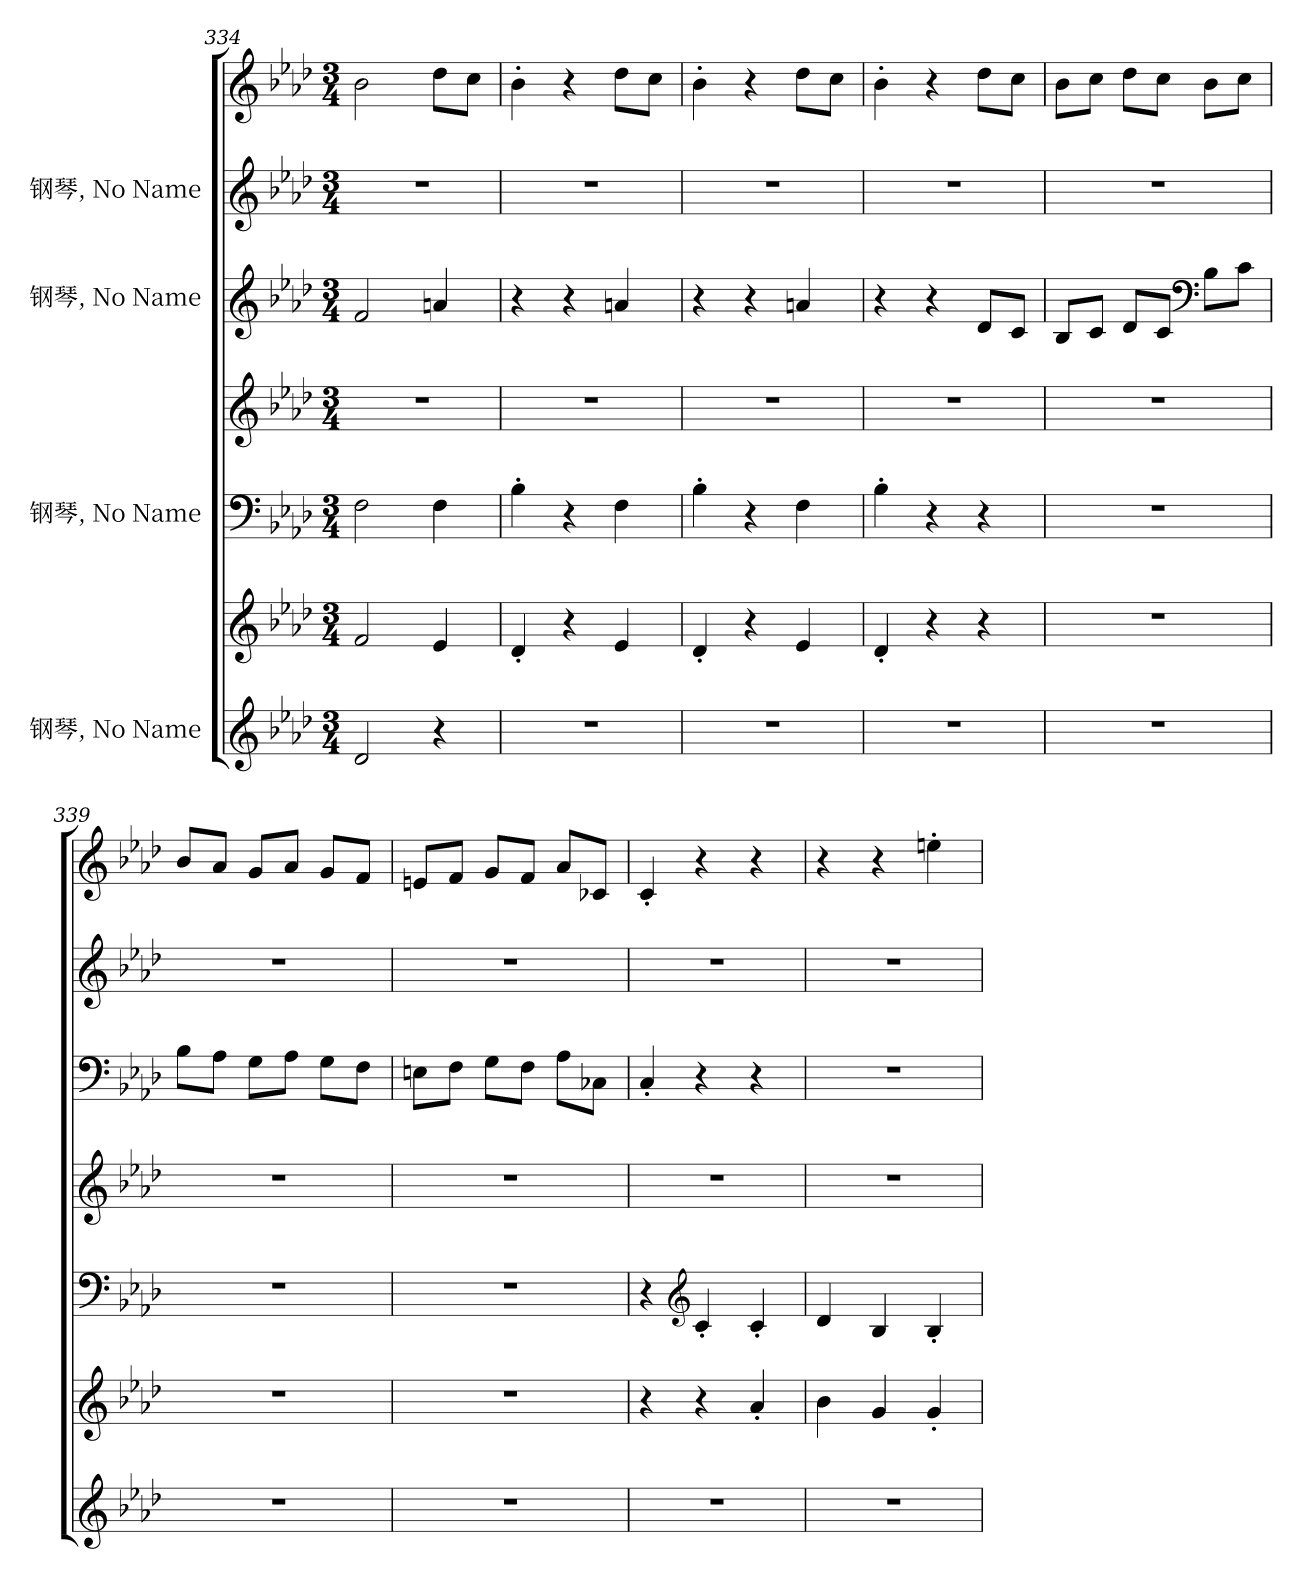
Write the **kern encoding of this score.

**kern	**kern	**kern	**kern	**kern	**kern	**kern
*part4	*part4	*part3	*part3	*part2	*part1	*part1
*staff7	*staff6	*staff5	*staff4	*staff3	*staff2	*staff1
*I"钢琴, No Name	*	*I"钢琴, No Name	*	*I"钢琴, No Name	*I"钢琴, No Name	*
!!LO:PB:g=z
*clefG2	*clefG2	*clefF4	*clefG2	*clefG2	*clefG2	*clefG2
*k[b-e-a-d-]	*k[b-e-a-d-]	*k[b-e-a-d-]	*k[b-e-a-d-]	*k[b-e-a-d-]	*k[b-e-a-d-]	*k[b-e-a-d-]
*M3/4	*M3/4	*M3/4	*M3/4	*M3/4	*M3/4	*M3/4
=334	=334	=334	=334	=334	=334	=334
2d-/	2f/	2F\	2.r	2f/	2.r	2b-\
4r	4e-/	4F\	.	4an/	.	8dd-\L
.	.	.	.	.	.	8cc\J
=335	=335	=335	=335	=335	=335	=335
2.r	4d-'/	4B-'\	2.r	4r	2.r	4b-'\
.	4r	4r	.	4r	.	4r
.	4e-/	4F\	.	4an/	.	8dd-\L
.	.	.	.	.	.	8cc\J
=336	=336	=336	=336	=336	=336	=336
2.r	4d-'/	4B-'\	2.r	4r	2.r	4b-'\
.	4r	4r	.	4r	.	4r
.	4e-/	4F\	.	4an/	.	8dd-\L
.	.	.	.	.	.	8cc\J
=337	=337	=337	=337	=337	=337	=337
2.r	4d-'/	4B-'\	2.r	4r	2.r	4b-'\
*	*	*	*	*	*	*MM182
.	4r	4r	.	4r	.	4r
*	*	*	*	*	*	*MM196
.	4r	4r	.	8d-/L	.	8dd-\L
.	.	.	.	8c/J	.	8cc\J
=338	=338	=338	=338	=338	=338	=338
2.r	2.r	2.r	2.r	8B-/L	2.r	8b-\L
.	.	.	.	8c/J	.	8cc\J
.	.	.	.	8d-/L	.	8dd-\L
.	.	.	.	8c/J	.	8cc\J
*	*	*	*	*clefF4	*	*
.	.	.	.	8B-\L	.	8b-\L
.	.	.	.	8c\J	.	8cc\J
=339	=339	=339	=339	=339	=339	=339
2.r	2.r	2.r	2.r	8B-\L	2.r	8b-/L
.	.	.	.	8A-\J	.	8a-/J
.	.	.	.	8G\L	.	8g/L
.	.	.	.	8A-\J	.	8a-/J
.	.	.	.	8G\L	.	8g/L
.	.	.	.	8F\J	.	8f/J
!!LO:PB:g=z
=340	=340	=340	=340	=340	=340	=340
2.r	2.r	2.r	2.r	8En\L	2.r	8en/L
.	.	.	.	8F\J	.	8f/J
.	.	.	.	8G\L	.	8g/L
.	.	.	.	8F\J	.	8f/J
.	.	.	.	8A-\L	.	8a-/L
.	.	.	.	8C-X\J	.	8c-X/J
=341	=341	=341	=341	=341	=341	=341
2.r	4r	4r	2.r	4C'/	2.r	4c'/
*	*	*clefG2	*	*	*	*
.	4r	4c'/	.	4r	.	4r
*	*	*	*	*	*	*MM194
.	4a-'/	4c'/	.	4r	.	4r
=342	=342	=342	=342	=342	=342	=342
2.r	4b-\	4d-/	2.r	2.r	2.r	4r
.	4g/	4B-/	.	.	.	4r
.	4g'/	4B-'/	.	.	.	4een'\
=	=	=	=	=	=	=
*-	*-	*-	*-	*-	*-	*-
